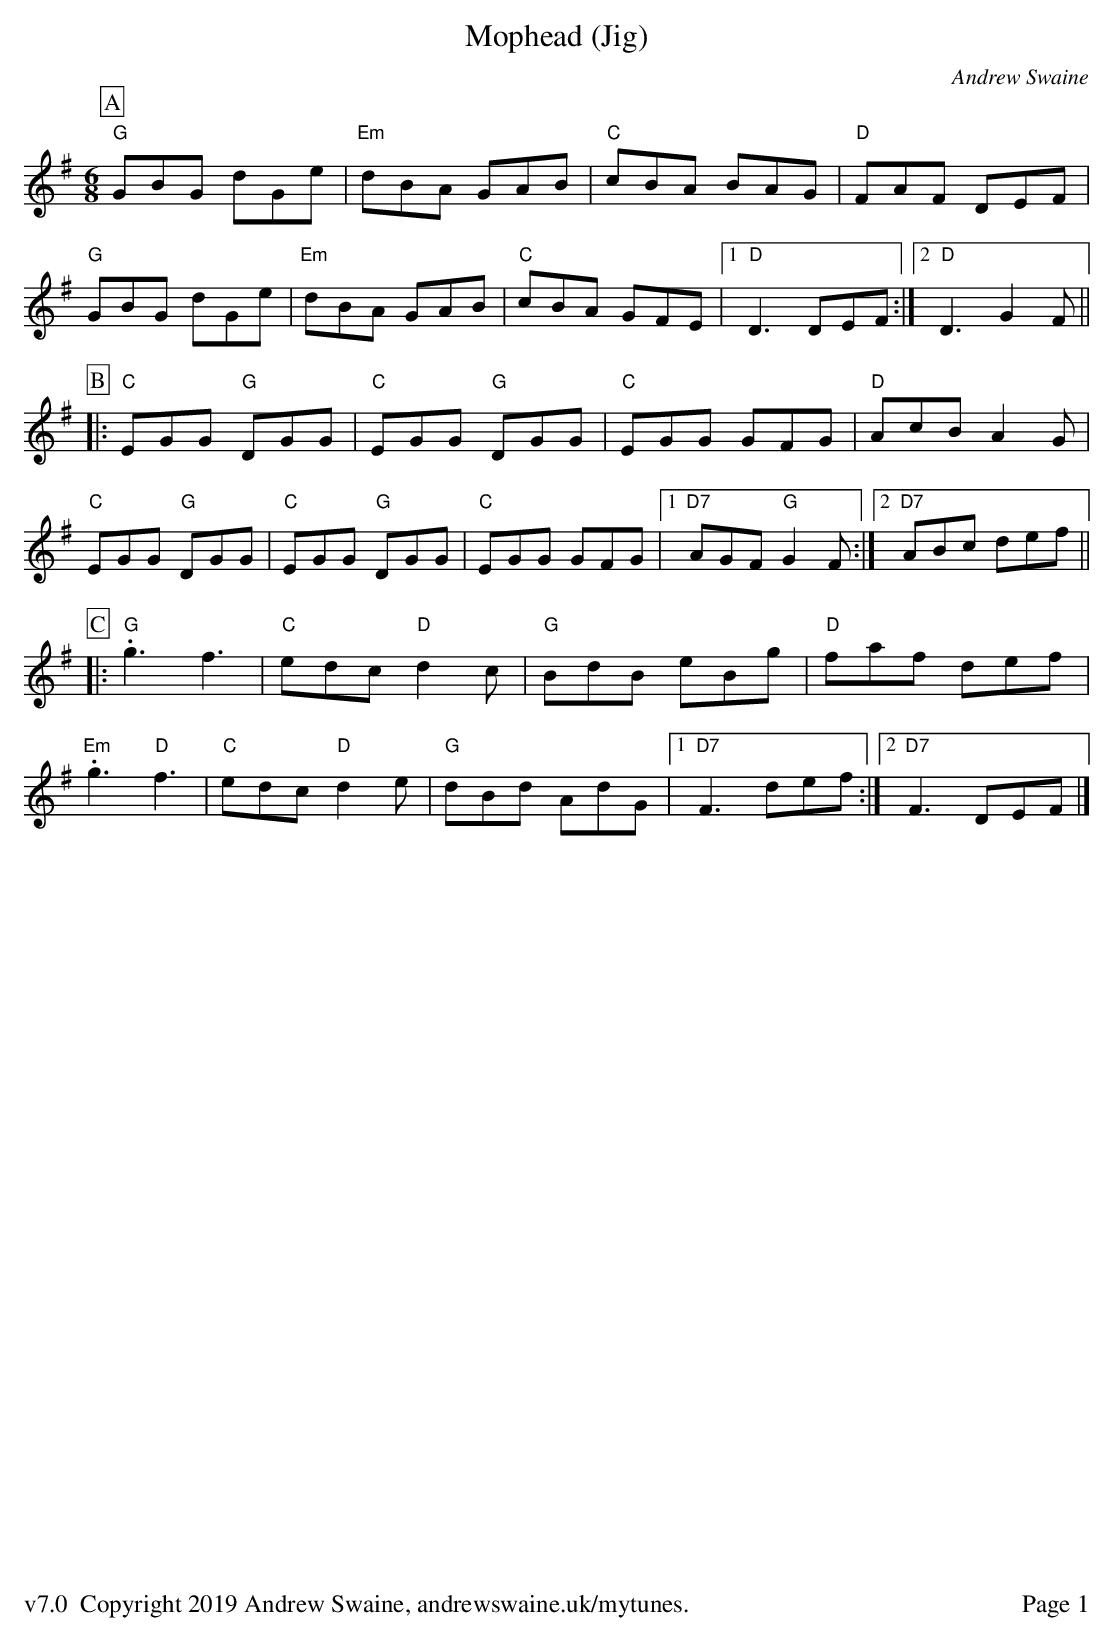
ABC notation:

X:1
T:Mophead (Jig)
C:Andrew Swaine
M:6/8
L:1/8
K:G
P:A
"G"GBG dGe|"Em"dBA GAB|"C"cBA BAG|"D"FAF DEF|
"G"GBG dGe|"Em"dBA GAB|"C"cBA GFE|1 "D"D3 DEF:|2 "D"D3 G2F||
P:B
|:"C"EGG "G"DGG|"C"EGG "G"DGG|"C"EGG GFG|"D"AcB A2G|
"C"EGG "G"DGG|"C"EGG "G"DGG|"C"EGG GFG|1 "D7"AGF "G"G2F:|2 "D7"ABc def||
P:C
|:"G".g3 f3|"C"edc "D"d2c|"G"BdB eBg|"D"faf def|
"Em".g3 "D"f3|"C"edc "D"d2e|"G"dBd AdG|1 "D7"F3 def:|2 "D7"F3 DEF|]
